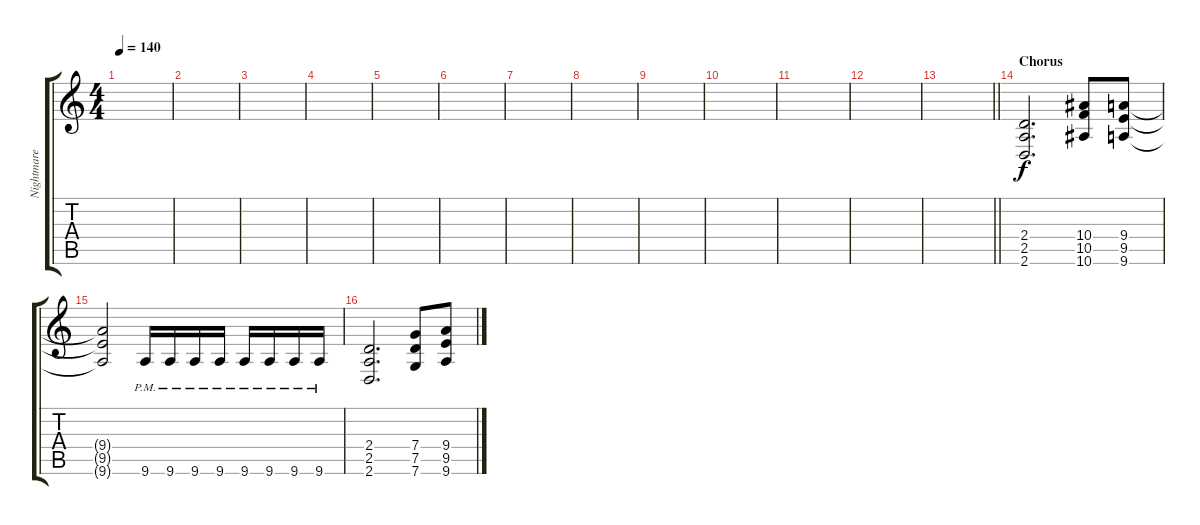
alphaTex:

\track ("Nightmare Industries" "Nightmare ") {instrument distortionguitar}
\staff {score tabs}
\tuning (D4 A3 F3 C3 G2 C2) {hide}
\ts (4 4)
\tempo 140
\clef g2
\ks c
|
|
|
|
|
|
|
|
|
|
|
|
\barLineRight lightlight
|
\section ("" "Chorus")
(2.4 2.5 2.6).2{d} (10.4 10.5 10.6).8 (9.4 9.5 9.6).8 |
(9.4{t} 9.5{t} 9.6{t}).2 9.6{pm}.16 9.6{pm}.16 9.6{pm}.16 9.6{pm}.16 9.6{pm}.16 9.6{pm}.16 9.6{pm}.16 9.6{pm}.16 |
(2.4 2.5 2.6).2{d} (7.4 7.5 7.6).8 (9.4 9.5 9.6).8
